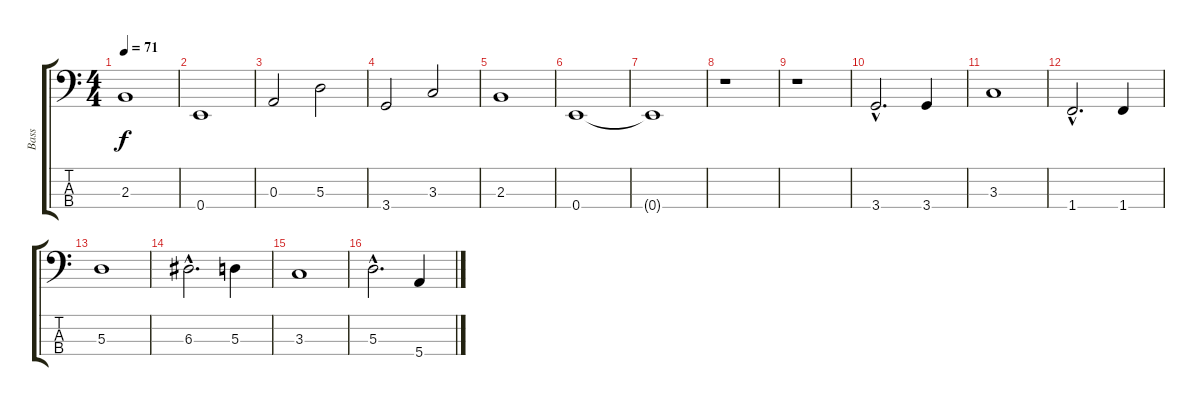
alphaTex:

\track ("Bass" "Bass") {instrument electricbasspick}
\staff {score tabs}
\tuning (G2 D2 A1 E1) {hide}
\ts (4 4)
\tempo 71
\clef f4
\ks c
2.3.1{dy f} |
0.4.1 |
0.3.2 5.3.2 |
3.4.2 3.3.2 |
2.3.1 |
0.4.1 |
0.4{t}.1 |
r.1 |
r.1 |
3.4{hac}.2{d} 3.4.4 |
3.3.1 |
1.4{hac}.2{d} 1.4.4 |
5.3.1 |
6.3{hac}.2{d} 5.3.4 |
3.3.1 |
5.3{hac}.2{d} 5.4.4
